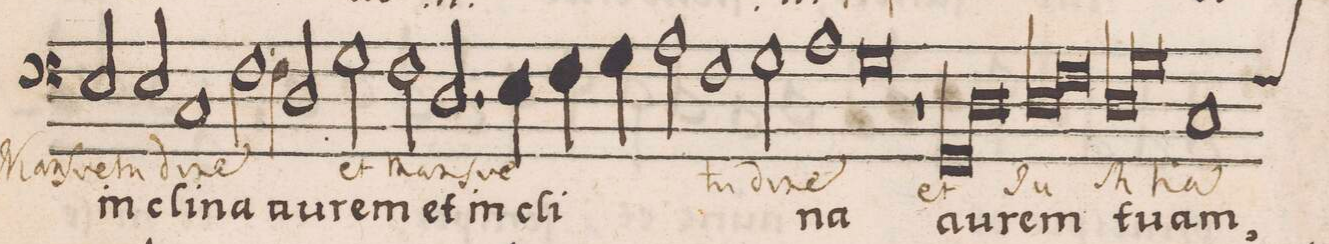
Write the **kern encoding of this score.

**kern	**text	**text
*I"BASSVS	*	*
*clefF4	*	*
*k[]	*	*
*met(c)	*	*
*M2/1	*	*
2E/	in-	Man-
2E/	-cli-	-ſve-
1C	-na	-tu-
=12	=12	=12
2.F\	au-	-di-
4F\	.	-ne(m)
2D/	-rem	.
2G\	et	et
=13	=13	=13
2F\	in-	Man-
2.D/	-cli-	-ſve-
4E\	.	.
4F\	.	.
4G\	.	.
=14	=14	=14
2A\	-­-	.
1F	.	-tu-
2G\	.	-di-
=15	=15	=15
1A	-na	-ne(m)
0G	.	.
=16	=16	=16
1r	.	.
=17	=17	=17
*lig	*	*
1GG	au-	et
1D	.	.
*Xlig	*	*
=18	=18	=18
*lig	*	*
1D	-rem	Ju-
1F	.	.
*Xlig	*	*
=19	=19	=19
*lig	*	*
1D	tu-	-ſti-
1G	.	-ti-
*Xlig	*	*
=20	=20	=20
*custos:F	*	*
1C	-am,	-a(m)
*-	*-	*-
